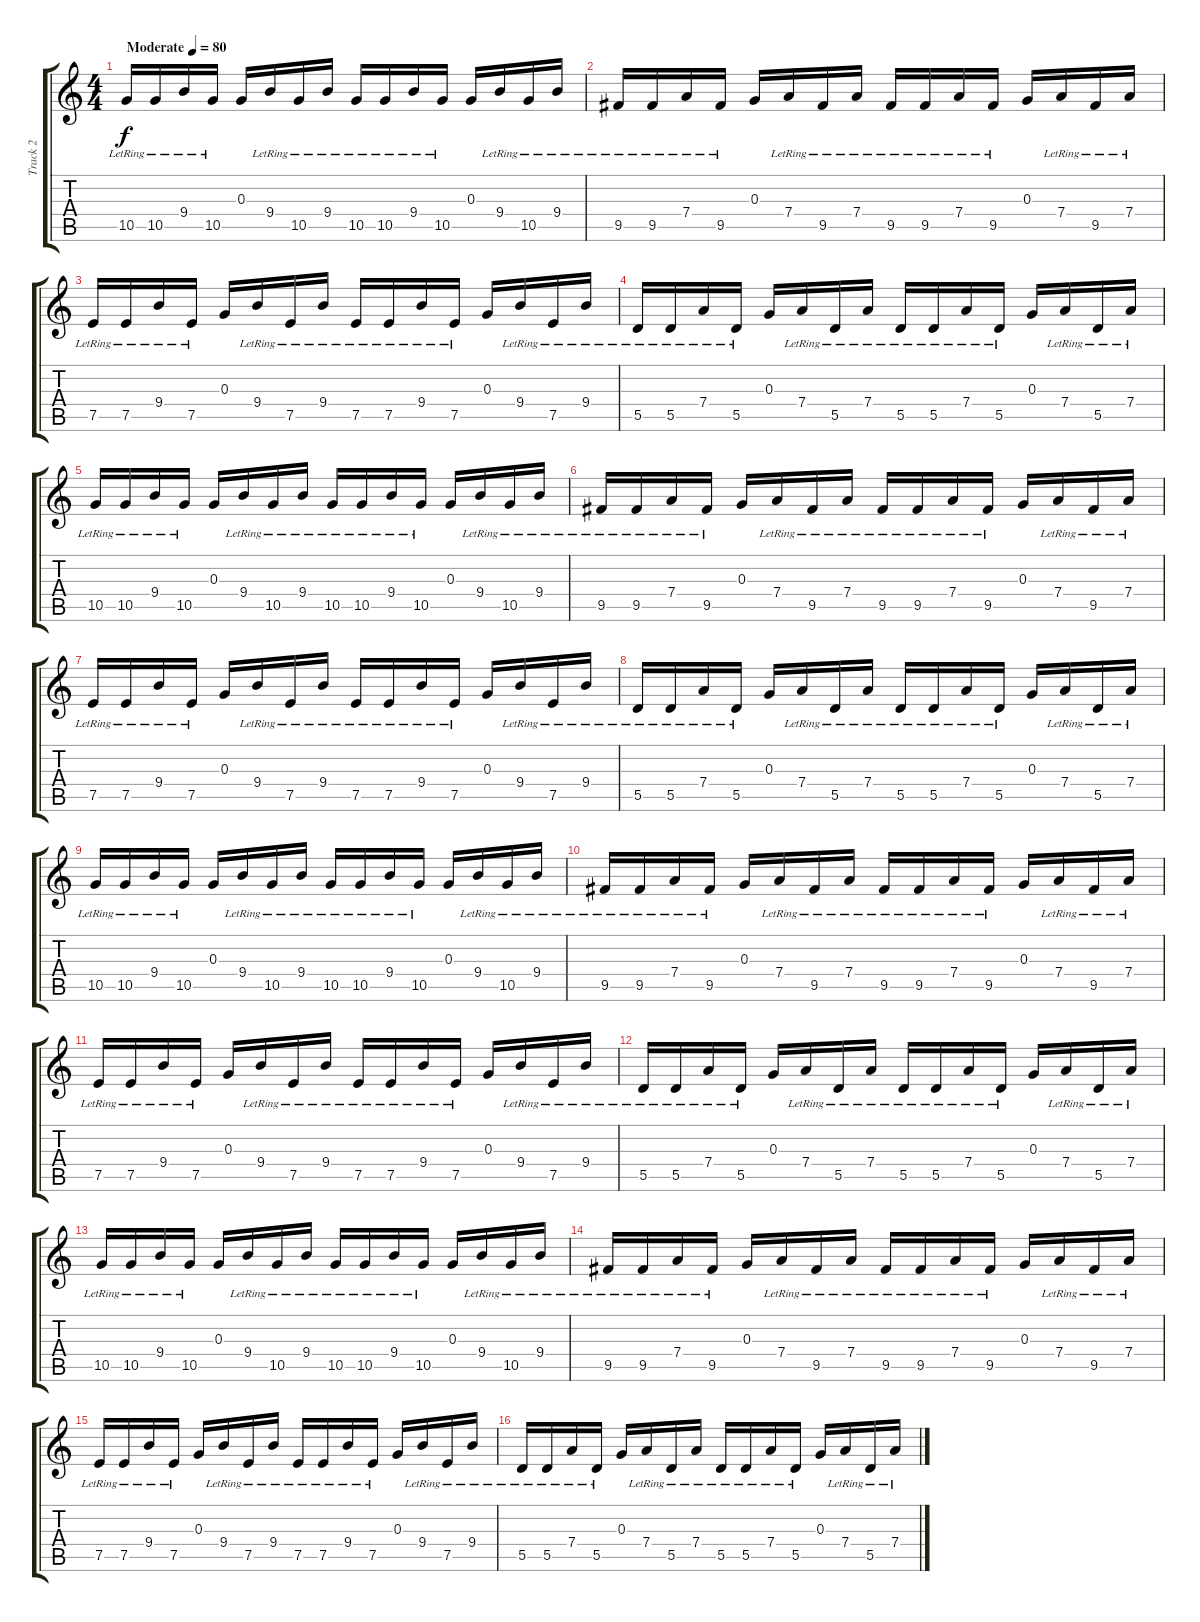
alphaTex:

\track ("Track 2" "Track 2") {instrument acousticguitarsteel}
\staff {score tabs}
\tuning (E4 B3 G3 D3 A2 D2) {hide}
\ts (4 4)
\tempo (80 "Moderate")
\clef g2
\ks c
10.5{lr}.16{dy f instrument acousticguitarsteel} 10.5{lr}.16 9.4{lr}.16 10.5{lr}.16 0.3.16 9.4{lr}.16 10.5{lr}.16 9.4{lr}.16 10.5{lr}.16 10.5{lr}.16 9.4{lr}.16 10.5{lr}.16 0.3.16 9.4{lr}.16 10.5{lr}.16 9.4{lr}.16 |
9.5{lr}.16 9.5{lr}.16 7.4{lr}.16 9.5{lr}.16 0.3.16 7.4{lr}.16 9.5{lr}.16 7.4{lr}.16 9.5{lr}.16 9.5{lr}.16 7.4{lr}.16 9.5{lr}.16 0.3.16 7.4{lr}.16 9.5{lr}.16 7.4{lr}.16 |
7.5{lr}.16 7.5{lr}.16 9.4{lr}.16 7.5{lr}.16 0.3.16 9.4{lr}.16 7.5{lr}.16 9.4{lr}.16 7.5{lr}.16 7.5{lr}.16 9.4{lr}.16 7.5{lr}.16 0.3.16 9.4{lr}.16 7.5{lr}.16 9.4{lr}.16 |
5.5{lr}.16 5.5{lr}.16 7.4{lr}.16 5.5{lr}.16 0.3.16 7.4{lr}.16 5.5{lr}.16 7.4{lr}.16 5.5{lr}.16 5.5{lr}.16 7.4{lr}.16 5.5{lr}.16 0.3.16 7.4{lr}.16 5.5{lr}.16 7.4{lr}.16 |
10.5{lr}.16 10.5{lr}.16 9.4{lr}.16 10.5{lr}.16 0.3.16 9.4{lr}.16 10.5{lr}.16 9.4{lr}.16 10.5{lr}.16 10.5{lr}.16 9.4{lr}.16 10.5{lr}.16 0.3.16 9.4{lr}.16 10.5{lr}.16 9.4{lr}.16 |
9.5{lr}.16 9.5{lr}.16 7.4{lr}.16 9.5{lr}.16 0.3.16 7.4{lr}.16 9.5{lr}.16 7.4{lr}.16 9.5{lr}.16 9.5{lr}.16 7.4{lr}.16 9.5{lr}.16 0.3.16 7.4{lr}.16 9.5{lr}.16 7.4{lr}.16 |
7.5{lr}.16 7.5{lr}.16 9.4{lr}.16 7.5{lr}.16 0.3.16 9.4{lr}.16 7.5{lr}.16 9.4{lr}.16 7.5{lr}.16 7.5{lr}.16 9.4{lr}.16 7.5{lr}.16 0.3.16 9.4{lr}.16 7.5{lr}.16 9.4{lr}.16 |
5.5{lr}.16 5.5{lr}.16 7.4{lr}.16 5.5{lr}.16 0.3.16 7.4{lr}.16 5.5{lr}.16 7.4{lr}.16 5.5{lr}.16 5.5{lr}.16 7.4{lr}.16 5.5{lr}.16 0.3.16 7.4{lr}.16 5.5{lr}.16 7.4{lr}.16 |
10.5{lr}.16 10.5{lr}.16 9.4{lr}.16 10.5{lr}.16 0.3.16 9.4{lr}.16 10.5{lr}.16 9.4{lr}.16 10.5{lr}.16 10.5{lr}.16 9.4{lr}.16 10.5{lr}.16 0.3.16 9.4{lr}.16 10.5{lr}.16 9.4{lr}.16 |
9.5{lr}.16 9.5{lr}.16 7.4{lr}.16 9.5{lr}.16 0.3.16 7.4{lr}.16 9.5{lr}.16 7.4{lr}.16 9.5{lr}.16 9.5{lr}.16 7.4{lr}.16 9.5{lr}.16 0.3.16 7.4{lr}.16 9.5{lr}.16 7.4{lr}.16 |
7.5{lr}.16 7.5{lr}.16 9.4{lr}.16 7.5{lr}.16 0.3.16 9.4{lr}.16 7.5{lr}.16 9.4{lr}.16 7.5{lr}.16 7.5{lr}.16 9.4{lr}.16 7.5{lr}.16 0.3.16 9.4{lr}.16 7.5{lr}.16 9.4{lr}.16 |
5.5{lr}.16 5.5{lr}.16 7.4{lr}.16 5.5{lr}.16 0.3.16 7.4{lr}.16 5.5{lr}.16 7.4{lr}.16 5.5{lr}.16 5.5{lr}.16 7.4{lr}.16 5.5{lr}.16 0.3.16 7.4{lr}.16 5.5{lr}.16 7.4{lr}.16 |
10.5{lr}.16 10.5{lr}.16 9.4{lr}.16 10.5{lr}.16 0.3.16 9.4{lr}.16 10.5{lr}.16 9.4{lr}.16 10.5{lr}.16 10.5{lr}.16 9.4{lr}.16 10.5{lr}.16 0.3.16 9.4{lr}.16 10.5{lr}.16 9.4{lr}.16 |
9.5{lr}.16 9.5{lr}.16 7.4{lr}.16 9.5{lr}.16 0.3.16 7.4{lr}.16 9.5{lr}.16 7.4{lr}.16 9.5{lr}.16 9.5{lr}.16 7.4{lr}.16 9.5{lr}.16 0.3.16 7.4{lr}.16 9.5{lr}.16 7.4{lr}.16 |
7.5{lr}.16 7.5{lr}.16 9.4{lr}.16 7.5{lr}.16 0.3.16 9.4{lr}.16 7.5{lr}.16 9.4{lr}.16 7.5{lr}.16 7.5{lr}.16 9.4{lr}.16 7.5{lr}.16 0.3.16 9.4{lr}.16 7.5{lr}.16 9.4{lr}.16 |
5.5{lr}.16 5.5{lr}.16 7.4{lr}.16 5.5{lr}.16 0.3.16 7.4{lr}.16 5.5{lr}.16 7.4{lr}.16 5.5{lr}.16 5.5{lr}.16 7.4{lr}.16 5.5{lr}.16 0.3.16 7.4{lr}.16 5.5{lr}.16 7.4{lr}.16
